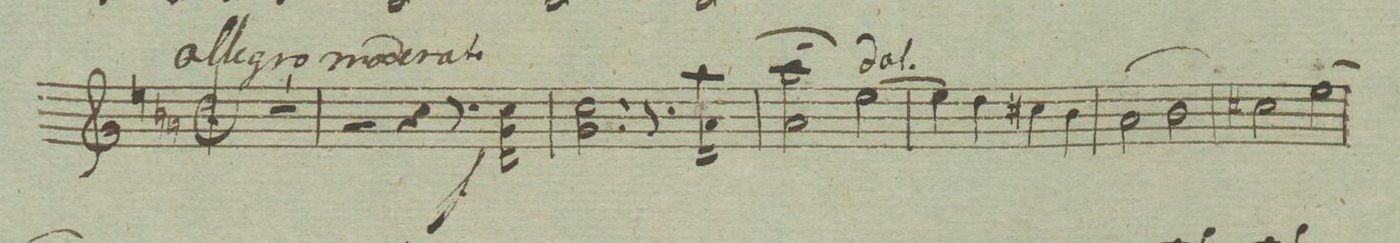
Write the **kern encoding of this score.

**kern	**dynam
*I"Violino. 1mo	*
*clefG2	*
*k[]	*
*met(c|)	*
*M2/2	*
1r	.
=121	=121
2r	.
4r	.
8.r	.
16g\ 16cc\	f
=122	=122
2.g\ 2.cc\	.
8.r	.
16a\ 16aa\	.
=123	=123
2a\; 2aa\	.
[2ee\	.
=124	=124
4ee\]	.
4dd\	.
4cc#X\	.
4b\	.
=125	=125
(2a\	.
2b\)	.
=126	=126
2cc#X\	.
[2ee\	.
=127	=127
*-	*-
